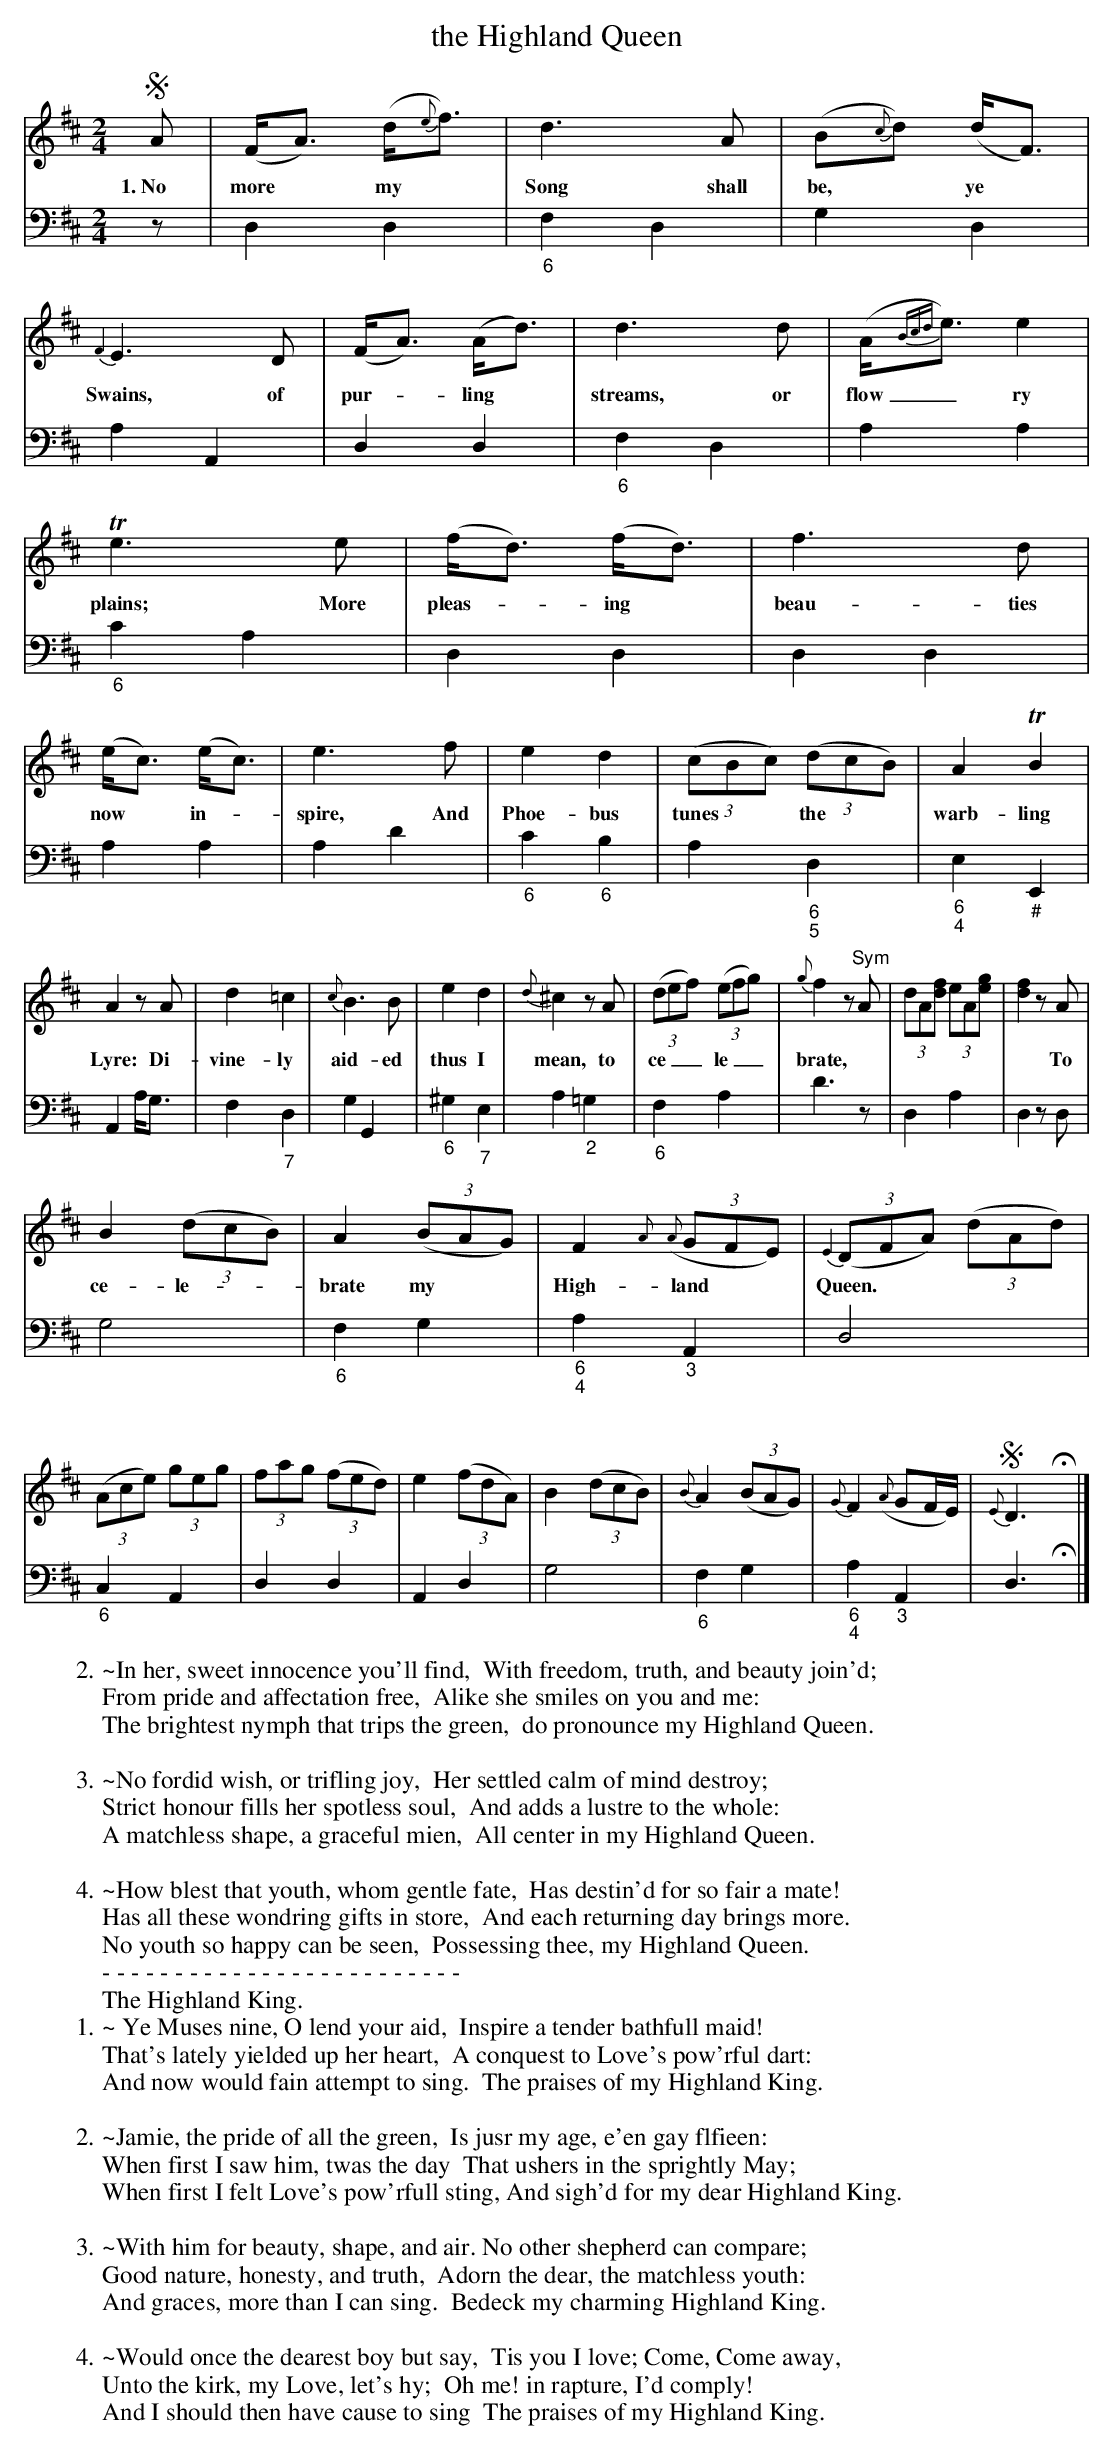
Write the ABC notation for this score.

X:1
T: the Highland Queen
M: 2/4
L: 1/8
K: D
V: 1 staves=2
!segno!A | (F<A) (d<{e}f) | d3 A | (B{c}d) (d<F) | {F2}E3 D | (F<A) (A<d) | d3 d | (A<{Bcd}e) e2 |
w: 1.~No more* my* Song shall be,* ye* | Swains, of pur-*ling* streams, or flow_ry
Te3 e | (f<d) (f<d) | f3 d | (e<c) (e<c) | e3 f | e2 d2 | (3(cBc) (3(dcB) | A2 TB2 |
w: plains; More pleas-*ing* beau-ties now* in-*spire, And Phoe-bus tunes** the** warb-ling
A2 zA | d2 =c2 | {c}B3 B | e2 d2 | {d}^c2 zA | (3(def) (3(efg) | {g}f2 z"^Sym"A | (3dA[fd] (3eA[ge] | [f2d2] zA |
w: Lyre: Di-vine-ly aid-ed thus I mean, to ce__le__brate, ~ | | ~ To
B2 (3(dcB) | A2 (3(BAG) | F2 {A}(3({A}GFE) | {E2}(3(DFA) (3(dAd) | (3(Ace) (3geg | (3fag (3(fed) | e2 (3(fdA) | B2 (3(dcB) | {B}A2 (3(BAG) | {G}F2 ({A}GF/E/) | !segno!{E}D3 Hy|]
w: ce-le-**brate my** High-land** Queen.***** | | | | | | |
V: 2 clef=bass middle=d
z | d2 d2 | "_6"f2 d2 | g2 d2 | a2 A2 | d2 d2 | "_6"f2 d2 | a2 a2 |
"_6"c'2 a2 | d2 d2 | d2 d2 | a2 a2 | a2 d'2 | "_6"c'2 "_6"b2 | a2 "_6;5"d2 | "_6;4"e2 "_#"E2 |
A2 a<g | f2"_7"d2 | g2 G2 | "_6"^g2 "_7"e2 | a2 "_2"=g2 | "_6"f2 a2 | d'3 z | d2 a2 | d2 zd |
g4 | "_6"f2 g2 | "_6;4"a2 "_3"A2 | d4 | "_6"c2 A2 | d2 d2 | A2 d2 | g4 | "_6"f2 g2 | "_6;4"a2 "_3"A2 | d3 Hy|]
W:2.~In her, sweet innocence you'll find,  With freedom, truth, and beauty join'd;
W: From pride and affectation free,  Alike she smiles on you and me:
W: The brightest nymph that trips the green,  do pronounce my Highland Queen.
W:
W:3.~No fordid wish, or trifling joy,  Her settled calm of mind destroy;
W: Strict honour fills her spotless soul,  And adds a lustre to the whole:
W: A matchless shape, a graceful mien,  All center in my Highland Queen.
W:
W:4.~How blest that youth, whom gentle fate,  Has destin'd for so fair a mate!
W: Has all these wondring gifts in store,  And each returning day brings more.
W: No youth so happy can be seen,  Possessing thee, my Highland Queen.
W: - - - - - - - - - - - - - - - - - - - - - - - - -
W:               The Highland King.
W:1.~ Ye Muses nine, O lend your aid,  Inspire a tender bathfull maid!
W: That's lately yielded up her heart,  A conquest to Love's pow'rful dart:
W: And now would fain attempt to sing.  The praises of my Highland King.
W:
W:2.~Jamie, the pride of all the green,  Is jusr my age, e'en gay flfieen:
W: When first I saw him, twas the day  That ushers in the sprightly May;
W: When first I felt Love's pow'rfull sting, And sigh'd for my dear Highland King.
W:
W:3.~With him for beauty, shape, and air. No other shepherd can compare;
W: Good nature, honesty, and truth,  Adorn the dear, the matchless youth:
W: And graces, more than I can sing.  Bedeck my charming Highland King.
W:
W:4.~Would once the dearest boy but say,  Tis you I love; Come, Come away,
W: Unto the kirk, my Love, let's hy;  Oh me! in rapture, I'd comply!
W: And I should then have cause to sing  The praises of my Highland King.
